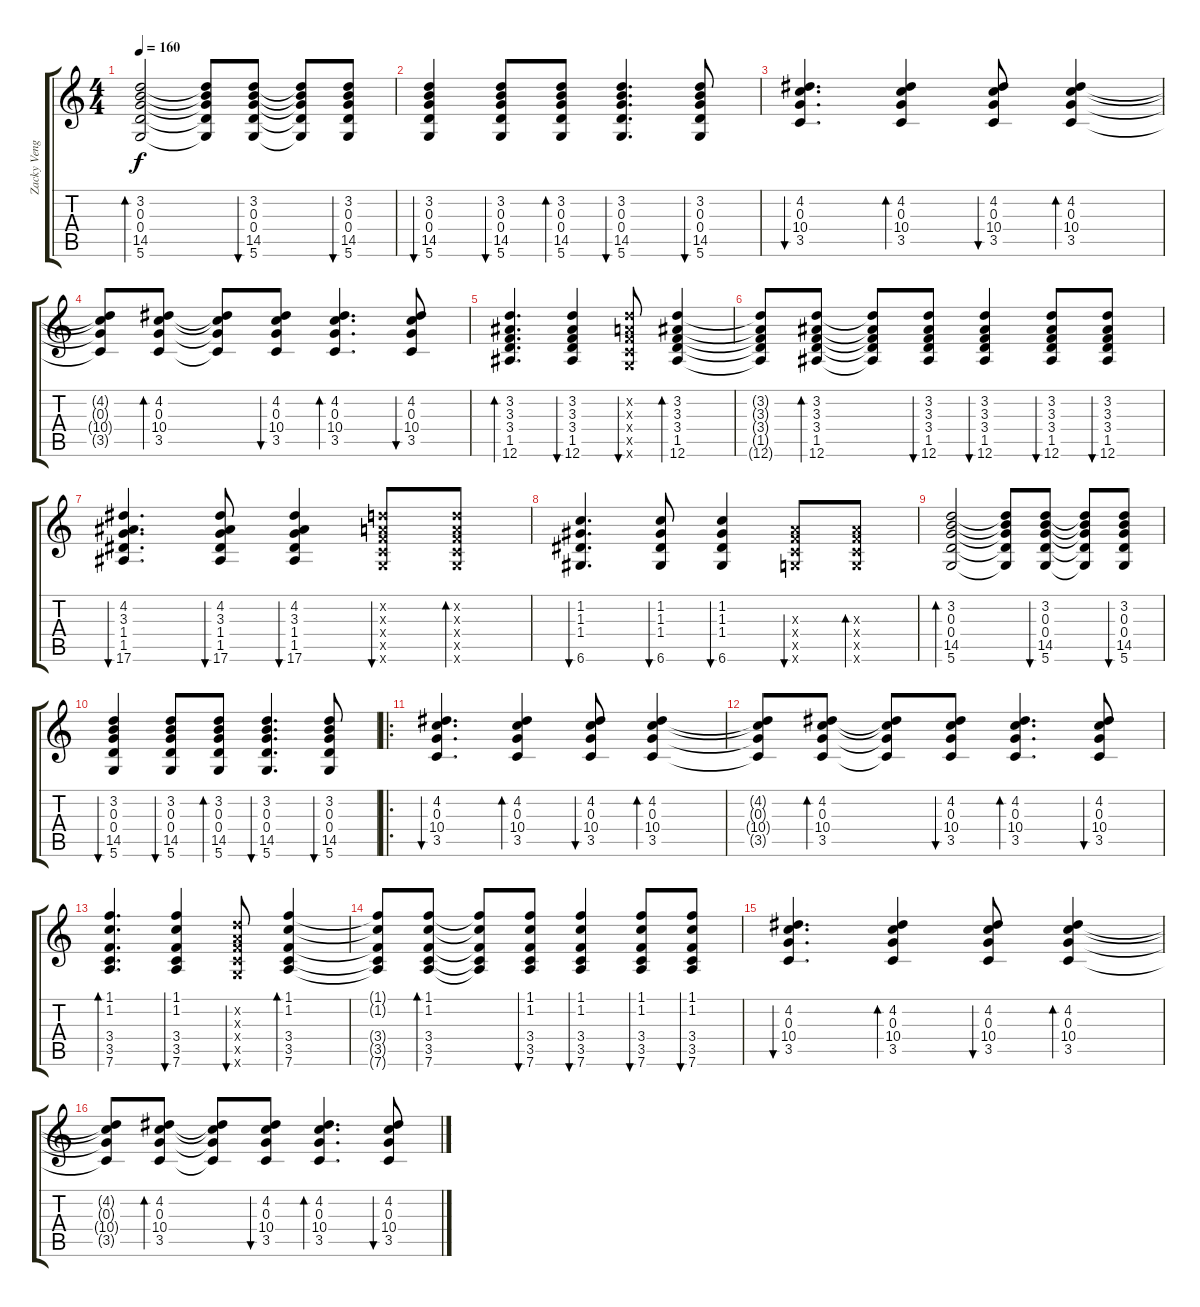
\track ("Zacky Vengeance Acoustic" "Zacky Veng") {instrument acousticguitarsteel}
\staff {score tabs}
\tuning (E4 B3 G3 D3 A2 D2) {hide}
\ts (4 4)
\tempo 160
\clef g2
\ks c
(3.2 0.3 0.4 14.5 5.6).2{bd 60 dy f} (3.2{t} 0.3{t} 0.4{t} 14.5{t} 5.6{t}).8 (3.2 0.3 0.4 14.5 5.6).8{bu 60} (3.2{t} 0.3{t} 0.4{t} 14.5{t} 5.6{t}).8 (3.2 0.3 0.4 14.5 5.6).8{bu 60} |
(3.2 0.3 0.4 14.5 5.6).4{bu 60} (3.2 0.3 0.4 14.5 5.6).8{bu 60} (3.2 0.3 0.4 14.5 5.6).8{bd 60} (3.2 0.3 0.4 14.5 5.6).4{d bu 60} (3.2 0.3 0.4 14.5 5.6).8{bu 60} |
(4.2 0.3 10.4 3.5).4{d bu 60} (4.2 0.3 10.4 3.5).4{bd 60} (4.2 0.3 10.4 3.5).8{bu 60} (4.2 0.3 10.4 3.5).4{bd 60} |
(4.2{t} 0.3{t} 10.4{t} 3.5{t}).8 (4.2 0.3 10.4 3.5).8{bd 60} (4.2{t} 0.3{t} 10.4{t} 3.5{t}).8 (4.2 0.3 10.4 3.5).8{bu 60} (4.2 0.3 10.4 3.5).4{d bd 60} (4.2 0.3 10.4 3.5).8{bu 60} |
(3.2 3.3 3.4 1.5 12.6).4{d bd 60} (3.2 3.3 3.4 1.5 12.6).4{bu 60} (3.2{x} 2.3{x} 3.4{x} 3.5{x} 5.6{x}).8{bu 60} (3.2 3.3 3.4 1.5 12.6).4{bd 60} |
(3.2{t} 3.3{t} 3.4{t} 1.5{t} 12.6{t}).8 (3.2 3.3 3.4 1.5 12.6).8{bd 60} (3.2{t} 3.3{t} 3.4{t} 1.5{t} 12.6{t}).8 (3.2 3.3 3.4 1.5 12.6).8{bu 60} (3.2 3.3 3.4 1.5 12.6).4{bu 60} (3.2 3.3 3.4 1.5 12.6).8{bu 60} (3.2 3.3 3.4 1.5 12.6).8{bu 60} |
(4.2 3.3 1.4 1.5 17.6).4{d bu 60} (4.2 3.3 1.4 1.5 17.6).8{bu 60} (4.2 3.3 1.4 1.5 17.6).4{bu 60} (3.2{x} 2.3{x} 3.4{x} 3.5{x} 5.6{x}).8{bu 60} (3.2{x} 2.3{x} 3.4{x} 3.5{x} 5.6{x}).8{bd 60} |
(1.2 1.3 1.4 6.6).4{d bu 60} (1.2 1.3 1.4 6.6).8{bu 60} (1.2 1.3 1.4 6.6).4{bu 60} (2.3{x} 3.4{x} 3.5{x} 5.6{x}).8{bu 60} (2.3{x} 3.4{x} 3.5{x} 5.6{x}).8{bd 60} |
(3.2 0.3 0.4 14.5 5.6).2{bd 60} (3.2{t} 0.3{t} 0.4{t} 14.5{t} 5.6{t}).8 (3.2 0.3 0.4 14.5 5.6).8{bu 60} (3.2{t} 0.3{t} 0.4{t} 14.5{t} 5.6{t}).8 (3.2 0.3 0.4 14.5 5.6).8{bu 60} |
(3.2 0.3 0.4 14.5 5.6).4{bu 60} (3.2 0.3 0.4 14.5 5.6).8{bu 60} (3.2 0.3 0.4 14.5 5.6).8{bd 60} (3.2 0.3 0.4 14.5 5.6).4{d bu 60} (3.2 0.3 0.4 14.5 5.6).8{bu 60} |
\ro
(4.2 0.3 10.4 3.5).4{d bu 60} (4.2 0.3 10.4 3.5).4{bd 60} (4.2 0.3 10.4 3.5).8{bu 60} (4.2 0.3 10.4 3.5).4{bd 60} |
(4.2{t} 0.3{t} 10.4{t} 3.5{t}).8 (4.2 0.3 10.4 3.5).8{bd 60} (4.2{t} 0.3{t} 10.4{t} 3.5{t}).8 (4.2 0.3 10.4 3.5).8{bu 60} (4.2 0.3 10.4 3.5).4{d bd 60} (4.2 0.3 10.4 3.5).8{bu 60} |
(1.1 1.2 3.4 3.5 7.6).4{d bd 60} (1.1 1.2 3.4 3.5 7.6).4{bu 60} (3.2{x} 2.3{x} 3.4{x} 3.5{x} 5.6{x}).8{bu 60} (1.1 1.2 3.4 3.5 7.6).4{bd 60} |
(1.1{t} 1.2{t} 3.4{t} 3.5{t} 7.6{t}).8 (1.1 1.2 3.4 3.5 7.6).8{bd 60} (1.1{t} 1.2{t} 3.4{t} 3.5{t} 7.6{t}).8 (1.1 1.2 3.4 3.5 7.6).8{bu 60} (1.1 1.2 3.4 3.5 7.6).4{bu 60} (1.1 1.2 3.4 3.5 7.6).8{bu 60} (1.1 1.2 3.4 3.5 7.6).8{bu 60} |
(4.2 0.3 10.4 3.5).4{d bu 60} (4.2 0.3 10.4 3.5).4{bd 60} (4.2 0.3 10.4 3.5).8{bu 60} (4.2 0.3 10.4 3.5).4{bd 60} |
(4.2{t} 0.3{t} 10.4{t} 3.5{t}).8 (4.2 0.3 10.4 3.5).8{bd 60} (4.2{t} 0.3{t} 10.4{t} 3.5{t}).8 (4.2 0.3 10.4 3.5).8{bu 60} (4.2 0.3 10.4 3.5).4{d bd 60} (4.2 0.3 10.4 3.5).8{bu 60}
